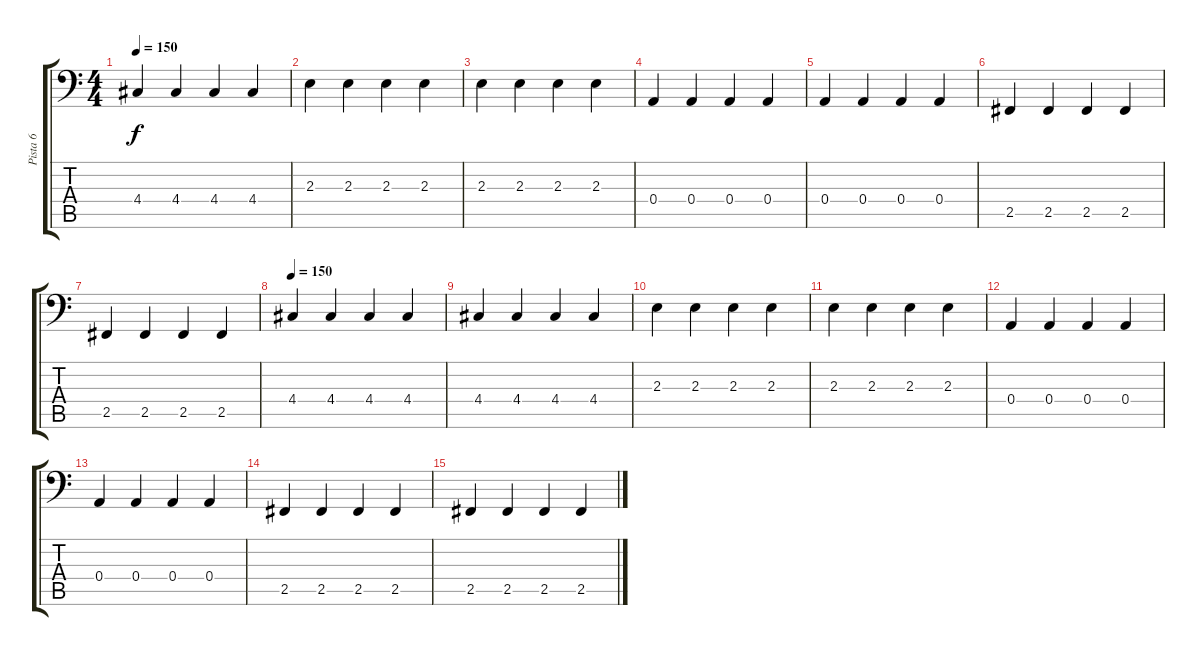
\track ("Pista 6" "Pista 6") {instrument electricbassfinger}
\staff {score tabs}
\tuning (C3 G2 D2 A1 E1 B0) {hide}
\ts (4 4)
\tempo 150
\clef f4
\ks c
4.4.4{dy f} 4.4.4 4.4.4 4.4.4 |
2.3.4 2.3.4 2.3.4 2.3.4 |
2.3.4 2.3.4 2.3.4 2.3.4 |
0.4.4 0.4.4 0.4.4 0.4.4 |
0.4.4 0.4.4 0.4.4 0.4.4 |
2.5.4 2.5.4 2.5.4 2.5.4 |
2.5.4 2.5.4 2.5.4 2.5.4 |
\tempo 150
4.4.4 4.4.4 4.4.4 4.4.4 |
4.4.4 4.4.4 4.4.4 4.4.4 |
2.3.4 2.3.4 2.3.4 2.3.4 |
2.3.4 2.3.4 2.3.4 2.3.4 |
0.4.4 0.4.4 0.4.4 0.4.4 |
0.4.4 0.4.4 0.4.4 0.4.4 |
2.5.4 2.5.4 2.5.4 2.5.4 |
2.5.4 2.5.4 2.5.4 2.5.4
